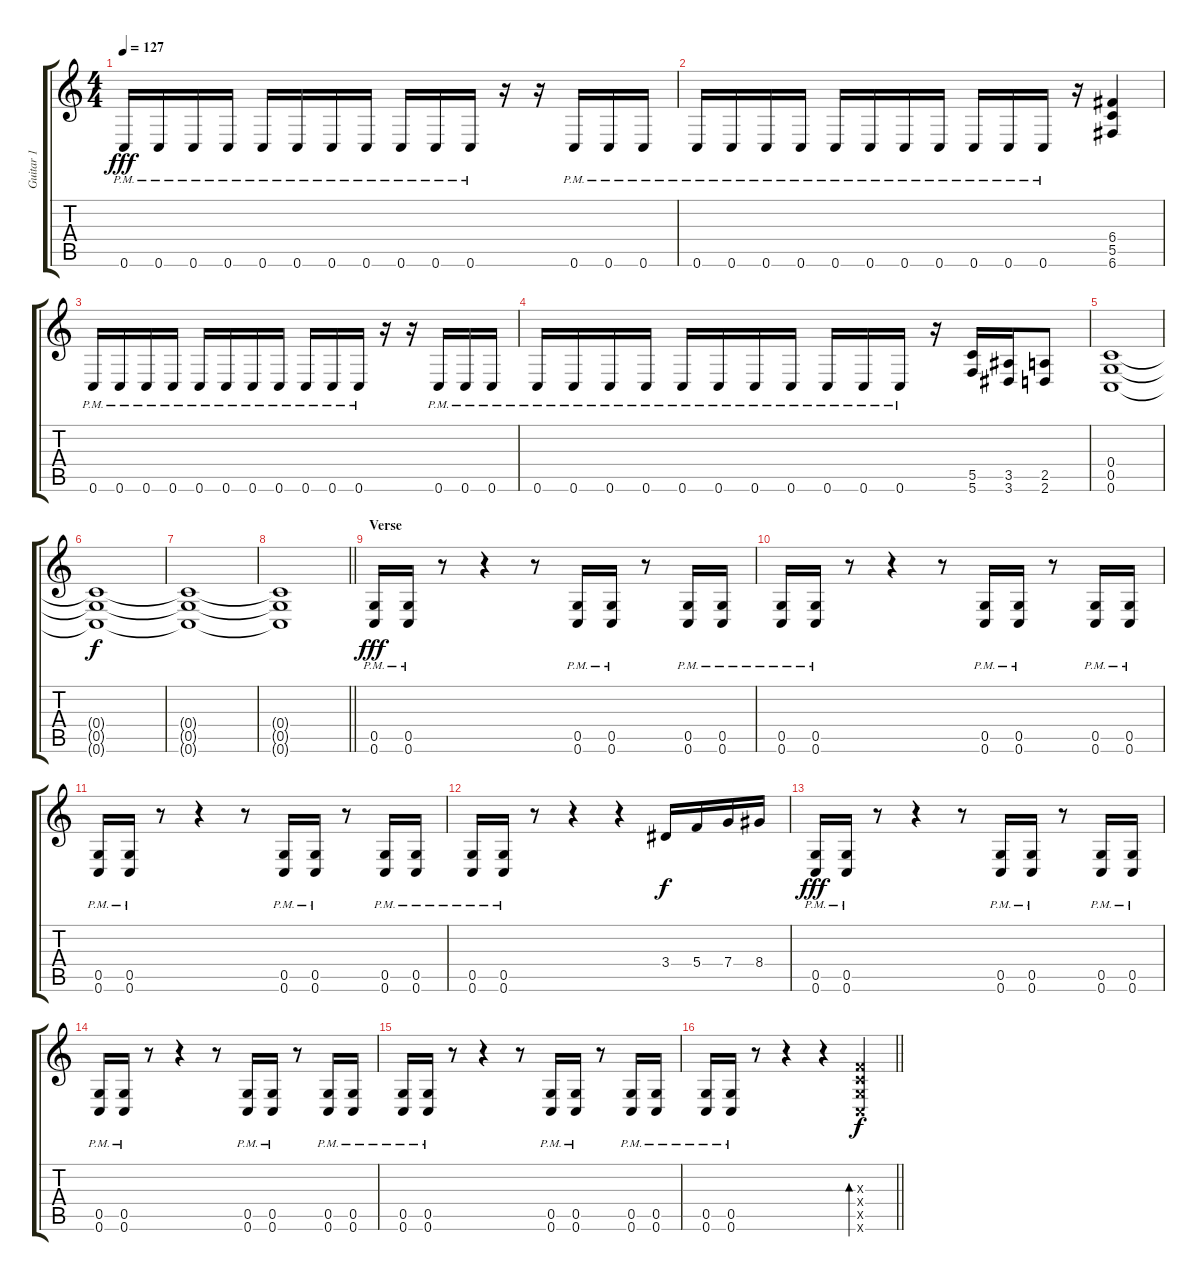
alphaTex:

\track ("Guitar 1" "Guitar 1") {instrument overdrivenguitar}
\staff {score tabs}
\tuning (D4 A3 F3 C3 G2 C2) {hide}
\ts (4 4)
\tempo 127
\clef g2
\ks c
0.6{pm}.16{dy fff} 0.6{pm}.16 0.6{pm}.16 0.6{pm}.16 0.6{pm}.16 0.6{pm}.16 0.6{pm}.16 0.6{pm}.16 0.6{pm}.16 0.6{pm}.16 0.6{pm}.16 r.16 r.16 0.6{pm}.16 0.6{pm}.16 0.6{pm}.16 |
0.6{pm}.16 0.6{pm}.16 0.6{pm}.16 0.6{pm}.16 0.6{pm}.16 0.6{pm}.16 0.6{pm}.16 0.6{pm}.16 0.6{pm}.16 0.6{pm}.16 0.6{pm}.16 r.16 (6.4 5.5 6.6).4 |
0.6{pm}.16 0.6{pm}.16 0.6{pm}.16 0.6{pm}.16 0.6{pm}.16 0.6{pm}.16 0.6{pm}.16 0.6{pm}.16 0.6{pm}.16 0.6{pm}.16 0.6{pm}.16 r.16 r.16 0.6{pm}.16 0.6{pm}.16 0.6{pm}.16 |
0.6{pm}.16 0.6{pm}.16 0.6{pm}.16 0.6{pm}.16 0.6{pm}.16 0.6{pm}.16 0.6{pm}.16 0.6{pm}.16 0.6{pm}.16 0.6{pm}.16 0.6{pm}.16 r.16 (5.5 5.6).16 (3.5 3.6).16 (2.5 2.6).8 |
(0.4 0.5 0.6).1 |
(0.4{t} 0.5{t} 0.6{t}).1{dy f} |
(0.4{t} 0.5{t} 0.6{t}).1 |
\barLineRight lightlight
(0.4{t} 0.5{t} 0.6{t}).1 |
\section ("" "Verse")
(0.5{pm} 0.6{pm}).16{dy fff} (0.5{pm} 0.6{pm}).16 r.8 r.4 r.8 (0.5{pm} 0.6{pm}).16 (0.5{pm} 0.6{pm}).16 r.8 (0.5{pm} 0.6{pm}).16 (0.5{pm} 0.6{pm}).16 |
(0.5{pm} 0.6{pm}).16 (0.5{pm} 0.6{pm}).16 r.8 r.4 r.8 (0.5{pm} 0.6{pm}).16 (0.5{pm} 0.6{pm}).16 r.8 (0.5{pm} 0.6{pm}).16 (0.5{pm} 0.6{pm}).16 |
(0.5{pm} 0.6{pm}).16 (0.5{pm} 0.6{pm}).16 r.8 r.4 r.8 (0.5{pm} 0.6{pm}).16 (0.5{pm} 0.6{pm}).16 r.8 (0.5{pm} 0.6{pm}).16 (0.5{pm} 0.6{pm}).16 |
(0.5{pm} 0.6{pm}).16 (0.5{pm} 0.6{pm}).16 r.8 r.4 r.4 3.4.16{dy f} 5.4.16 7.4.16 8.4.16 |
(0.5{pm} 0.6{pm}).16{dy fff} (0.5{pm} 0.6{pm}).16 r.8 r.4 r.8 (0.5{pm} 0.6{pm}).16 (0.5{pm} 0.6{pm}).16 r.8 (0.5{pm} 0.6{pm}).16 (0.5{pm} 0.6{pm}).16 |
(0.5{pm} 0.6{pm}).16 (0.5{pm} 0.6{pm}).16 r.8 r.4 r.8 (0.5{pm} 0.6{pm}).16 (0.5{pm} 0.6{pm}).16 r.8 (0.5{pm} 0.6{pm}).16 (0.5{pm} 0.6{pm}).16 |
(0.5{pm} 0.6{pm}).16 (0.5{pm} 0.6{pm}).16 r.8 r.4 r.8 (0.5{pm} 0.6{pm}).16 (0.5{pm} 0.6{pm}).16 r.8 (0.5{pm} 0.6{pm}).16 (0.5{pm} 0.6{pm}).16 |
\barLineRight lightlight
(0.5{pm} 0.6{pm}).16 (0.5{pm} 0.6{pm}).16 r.8 r.4 r.4 (0.3{x} 0.4{x} 0.5{x} 0.6{x}).4{bd 60 dy f}
